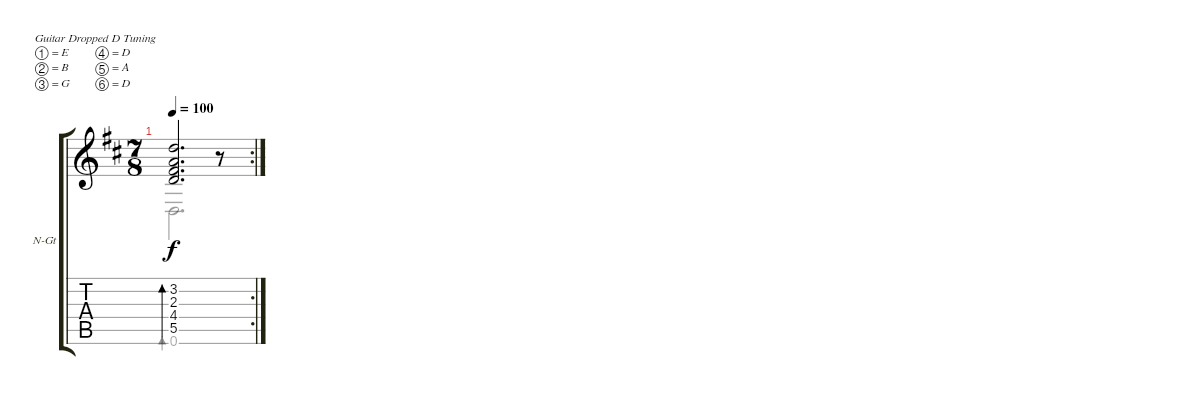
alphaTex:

\bracketExtendMode groupsimilarinstruments
\firstSystemTrackNameOrientation horizontal
\otherSystemsTrackNameOrientation horizontal
\track ("2. Allemande" "N-Gt") {instrument acousticguitarnylon}
\staff {score tabs}
\tuning (E4 B3 G3 D3 A2 D2)
\voice
\rc 2
\ts (7 8)
\beaming (8 2 2 2 2)
\tempo 100
\clef g2
\ks d
(3.2 2.3 4.4 5.5).2{d bd 30 dy f} r.8
\voice
\clef g2
\ottava regular
\simile none
\ks d
0.6.2{d bd 30 dy f} r.8
